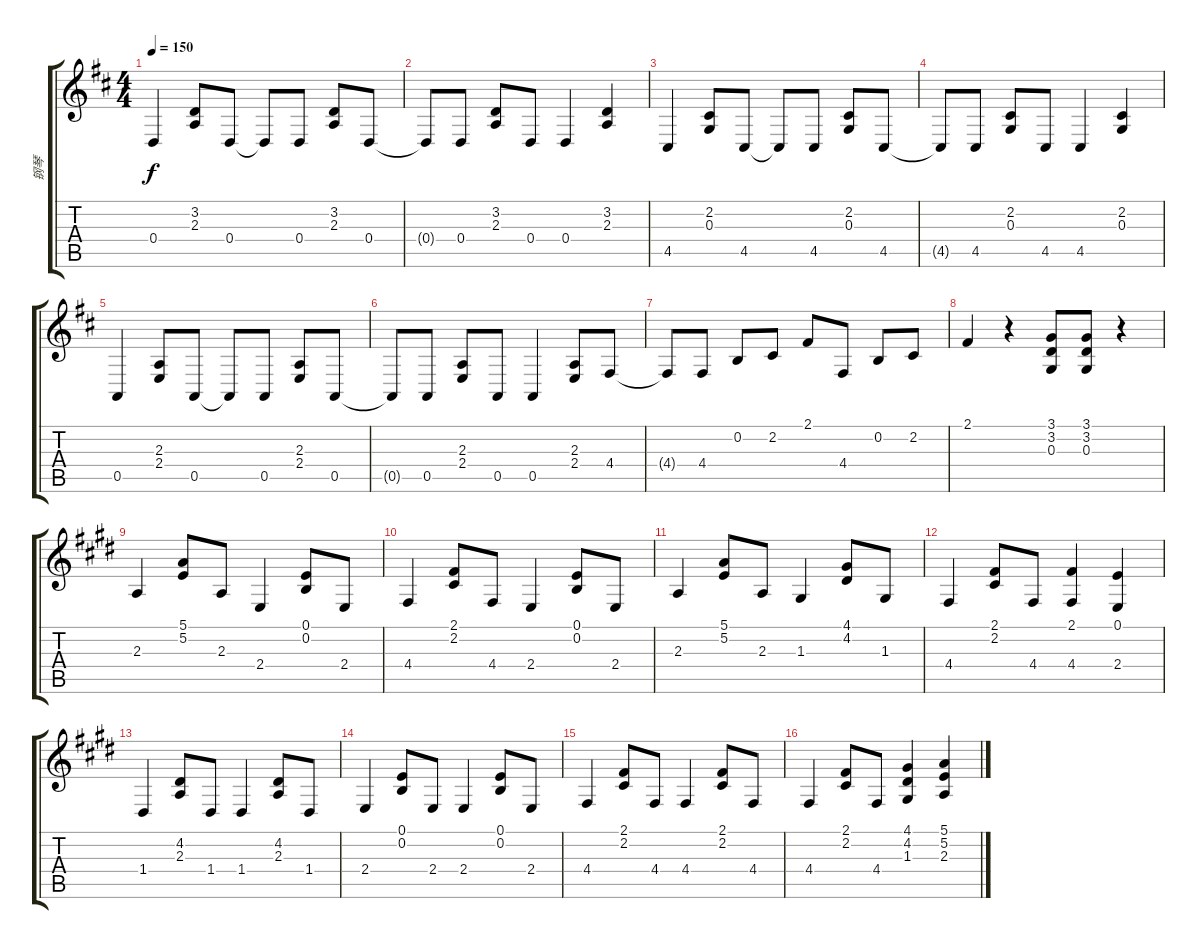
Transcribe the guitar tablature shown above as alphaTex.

\track ("钢琴" "钢琴") {instrument acousticgrandpiano}
\staff {score tabs}
\tuning (E4 B3 G3 D3 A2 E2) {hide}
\ts (4 4)
\tempo 150
\clef g2
\ks d
0.4.4{dy f} (3.2 2.3).8 0.4.8 0.4{t}.8 0.4.8 (3.2 2.3).8 0.4.8 |
0.4{t}.8 0.4.8 (3.2 2.3).8 0.4.8 0.4.4 (3.2 2.3).4 |
4.5.4 (2.2 0.3).8 4.5.8 4.5{t}.8 4.5.8 (2.2 0.3).8 4.5.8 |
4.5{t}.8 4.5.8 (2.2 0.3).8 4.5.8 4.5.4 (2.2 0.3).4 |
0.5.4 (2.3 2.4).8 0.5.8 0.5{t}.8 0.5.8 (2.3 2.4).8 0.5.8 |
0.5{t}.8 0.5.8 (2.3 2.4).8 0.5.8 0.5.4 (2.3 2.4).8 4.4.8 |
4.4{t}.8 4.4.8 0.2.8 2.2.8 2.1.8 4.4.8 0.2.8 2.2.8 |
2.1.4 r.4 (3.1 3.2 0.3).8 (3.1 3.2 0.3).8 r.4 |
\ks e
2.3.4 (5.1 5.2).8 2.3.8 2.4.4 (0.1 0.2).8 2.4.8 |
4.4.4 (2.1 2.2).8 4.4.8 2.4.4 (0.1 0.2).8 2.4.8 |
2.3.4 (5.1 5.2).8 2.3.8 1.3.4 (4.1 4.2).8 1.3.8 |
4.4.4 (2.1 2.2).8 4.4.8 (2.1 4.4).4 (0.1 2.4).4 |
1.4.4 (4.2 2.3).8 1.4.8 1.4.4 (4.2 2.3).8 1.4.8 |
2.4.4 (0.1 0.2).8 2.4.8 2.4.4 (0.1 0.2).8 2.4.8 |
4.4.4 (2.1 2.2).8 4.4.8 4.4.4 (2.1 2.2).8 4.4.8 |
4.4.4 (2.1 2.2).8 4.4.8 (4.1 4.2 1.3).4 (5.1 5.2 2.3).4
